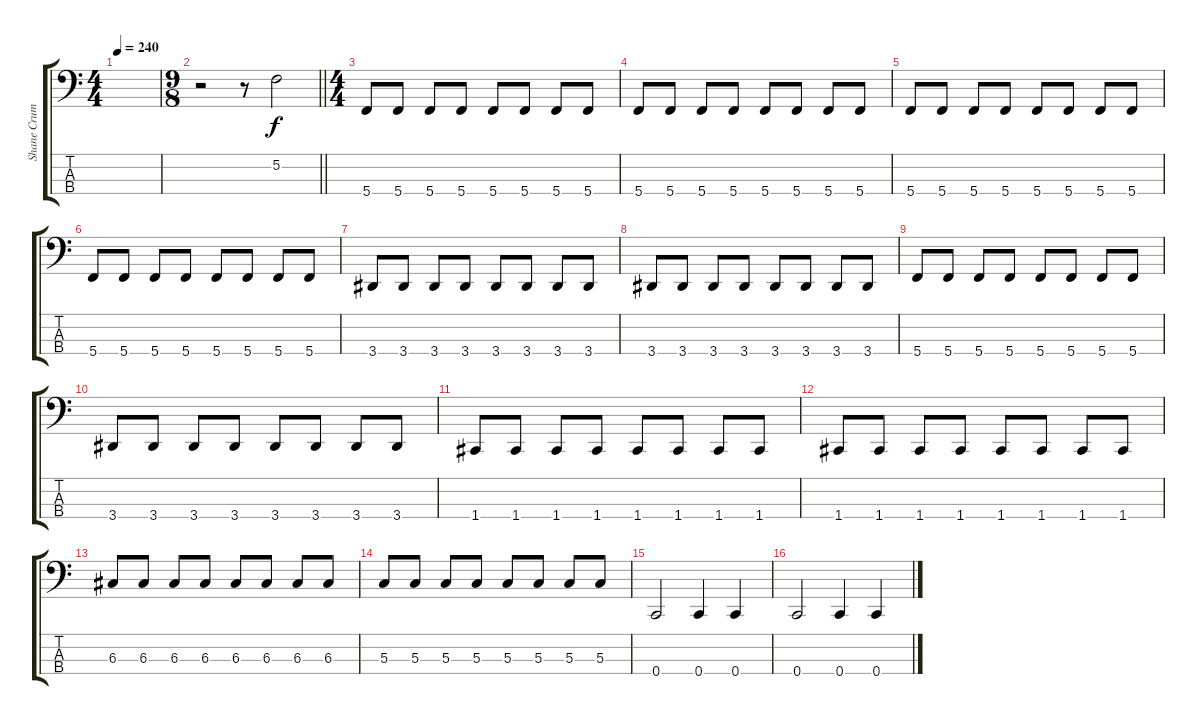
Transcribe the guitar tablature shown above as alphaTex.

\track ("Shane Crump - Bass" "Shane Crum") {instrument electricbassfinger}
\staff {score tabs}
\tuning (F2 C2 G1 C1) {hide}
\ts (4 4)
\tempo 240
\clef f4
\ks c
|
\ts (9 8)
\barLineRight lightlight
r.2 r.8 5.2.2 |
\ts (4 4)
5.4.8 5.4.8 5.4.8 5.4.8 5.4.8 5.4.8 5.4.8 5.4.8 |
5.4.8 5.4.8 5.4.8 5.4.8 5.4.8 5.4.8 5.4.8 5.4.8 |
5.4.8 5.4.8 5.4.8 5.4.8 5.4.8 5.4.8 5.4.8 5.4.8 |
5.4.8 5.4.8 5.4.8 5.4.8 5.4.8 5.4.8 5.4.8 5.4.8 |
3.4.8 3.4.8 3.4.8 3.4.8 3.4.8 3.4.8 3.4.8 3.4.8 |
3.4.8 3.4.8 3.4.8 3.4.8 3.4.8 3.4.8 3.4.8 3.4.8 |
5.4.8 5.4.8 5.4.8 5.4.8 5.4.8 5.4.8 5.4.8 5.4.8 |
3.4.8 3.4.8 3.4.8 3.4.8 3.4.8 3.4.8 3.4.8 3.4.8 |
1.4.8 1.4.8 1.4.8 1.4.8 1.4.8 1.4.8 1.4.8 1.4.8 |
1.4.8 1.4.8 1.4.8 1.4.8 1.4.8 1.4.8 1.4.8 1.4.8 |
6.3.8 6.3.8 6.3.8 6.3.8 6.3.8 6.3.8 6.3.8 6.3.8 |
5.3.8 5.3.8 5.3.8 5.3.8 5.3.8 5.3.8 5.3.8 5.3.8 |
0.4.2 0.4.4 0.4.4 |
0.4.2 0.4.4 0.4.4
